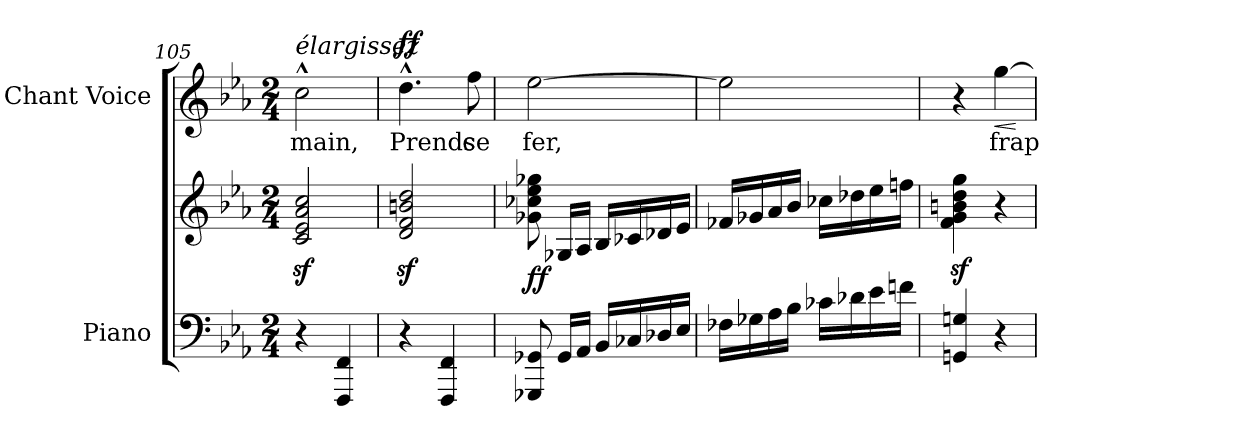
**kern	**kern	**dynam	**kern	**text	**dynam
*part2	*part2	*part2	*part1	*part1	*part1
*staff3	*staff2	*staff2/3	*staff1	*staff1	*staff1
*I"Piano	*	*	*I"Chant Voice	*	*
*I'Pno	*	*	*	*	*
*clefF4	*clefG2	*	*clefG2	*	*
*k[b-e-a-]	*k[b-e-a-]	*	*k[b-e-a-]	*	*
*M2/4	*M2/4	*	*M2/4	*	*
*MM148	*MM148	*	*MM148	*	*
=105	=105	=105	=105	=105	=105
!	!	!	!LO:TX:a:i:t=élargissez	!	!
!	!	!	!	!LO:LY:b	!
4r	2c/z< 2e-/z< 2a-/z< 2cc/z<	.	2cc^^\	main,	.
4FFF/ 4FF/	.	.	.	.	.
=106	=106	=106	=106	=106	=106
*	*	*	*MM138	*	*
!	!	!	!	!LO:LY:b	!LO:DY:a
4r	2d/z< 2f/z< 2bn/z< 2dd/z<	.	4.dd^^\	Prends	ff
4FFF/ 4FF/	.	.	.	.	.
!	!	!	!	!LO:LY:b	!
.	.	.	8ff\	ce	.
=107	=107	=107	=107	=107	=107
!	!	!LO:DY:b	!	!LO:LY:b	!
*	*	*	*^	*	*
8GGG-X/ 8GG-X/	8g-X\ 8cc-X\ 8ee-\ 8gg-X\	ff	[2ee-\	8ryy	fer,	.
*	*	*	*MM154	*	*	*
16GG-/LL	16G-X/LL	.	.	4.ryy	.	.
16AA-/JJ	16A-/JJ	.	.	.	.	.
16BB-/LL	16B-/LL	.	.	.	.	.
16C-X/	16c-X/	.	.	.	.	.
16D-X/	16d-X/	.	.	.	.	.
16E-/JJ	16e-/JJ	.	.	.	.	.
*	*	*	*v	*v	*	*
=108	=108	=108	=108	=108	=108
16F-X\LL	16f-X/LL	.	2ee-\]	.	.
16G-X\	16g-X/	.	.	.	.
16A-\	16a-/	.	.	.	.
16B-\JJ	16b-/JJ	.	.	.	.
16c-X\LL	16cc-X\LL	.	.	.	.
16d-X\	16dd-X\	.	.	.	.
16e-\	16ee-\	.	.	.	.
16fn\JJ	16ffn\JJ	.	.	.	.
!!LO:LB:g=z
=109	=109	=109	=109	=109	=109
4GGn/ 4Gn/	4f\z< 4g\z< 4bn\z< 4dd\z< 4gg\z<	.	4r	.	.
!	!	!	!	!LO:LY:b	!LO:HP:b
4r	4r	.	[4gg\	frap-	<
.	.	.	.	.	[
=	=	=	=	=	=
*-	*-	*-	*-	*-	*-
